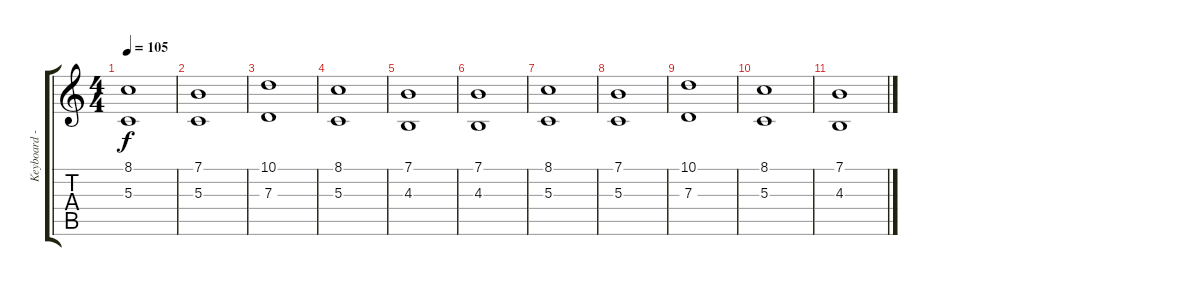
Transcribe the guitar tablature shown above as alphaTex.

\track ("Keyboard - Christian 'Flake' Lorenz" "Keyboard -") {instrument choiraahs}
\staff {score tabs}
\tuning (E4 B3 G3 D3 A2 E2) {hide}
\ts (4 4)
\tempo 105
\clef g2
\ks c
(8.1 5.3).1{dy f} |
(7.1 5.3).1 |
(10.1 7.3).1 |
(8.1 5.3).1 |
(7.1 4.3).1 |
(7.1 4.3).1 |
(8.1 5.3).1 |
(7.1 5.3).1 |
(10.1 7.3).1 |
(8.1 5.3).1 |
(7.1 4.3).1
